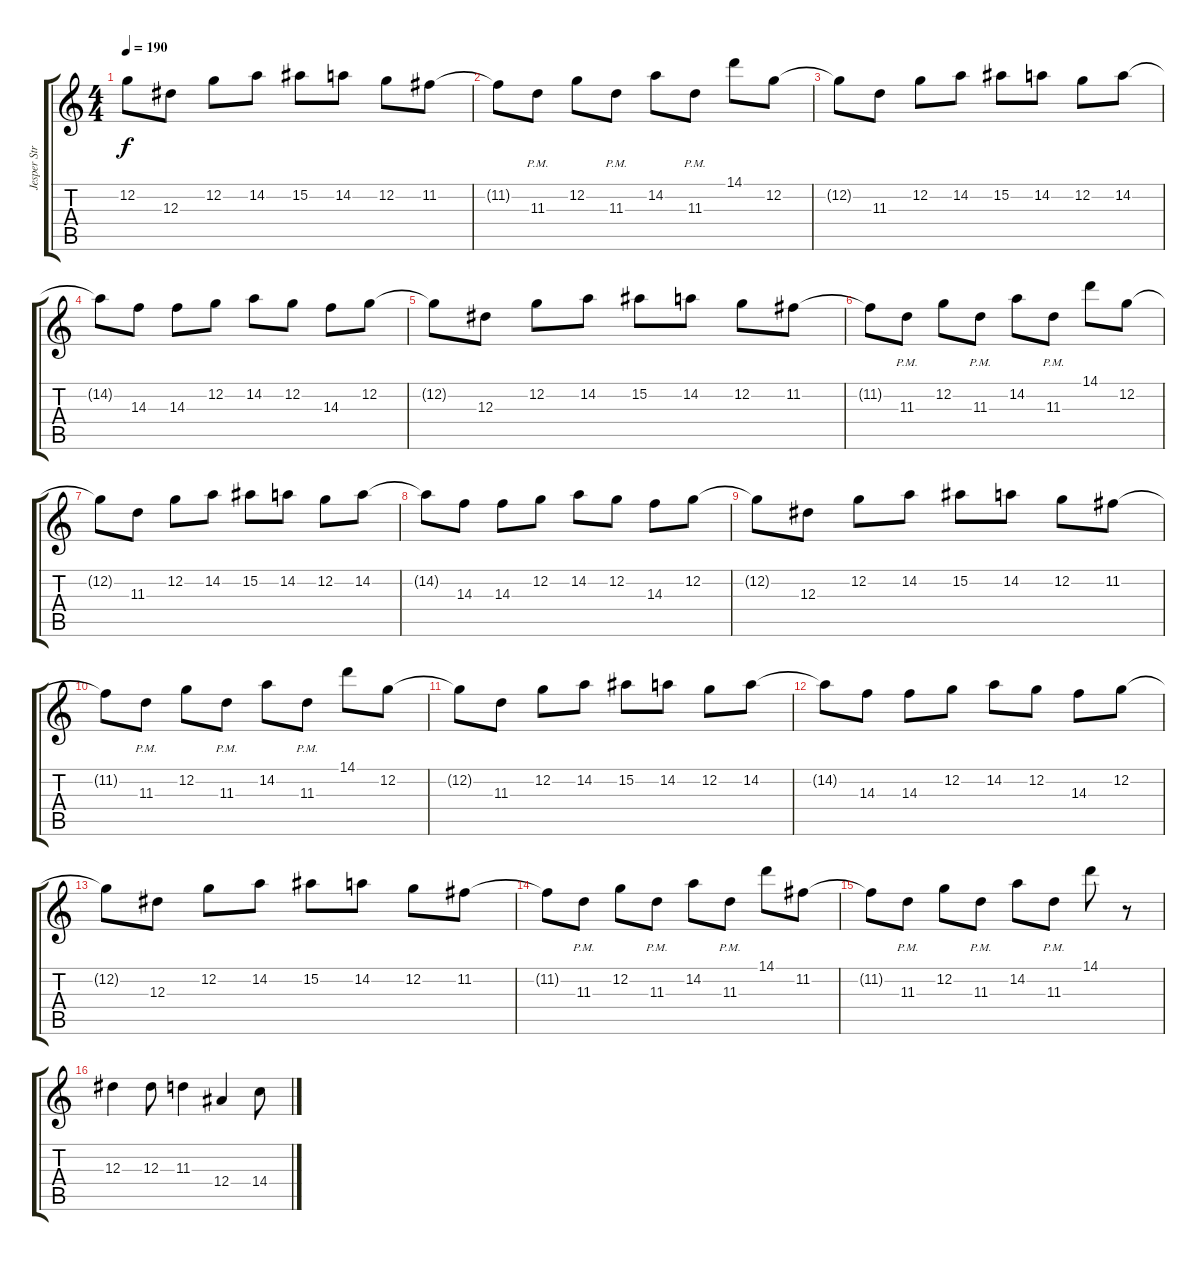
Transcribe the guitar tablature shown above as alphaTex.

\track ("Jesper Strömblad" "Jesper Str") {instrument distortionguitar}
\staff {score tabs}
\tuning (C4 G3 Eb3 Bb2 F2 C2) {hide}
\ts (4 4)
\tempo 190
\clef g2
\ks c
12.2{t}.8{dy f} 12.3.8 12.2.8 14.2.8 15.2.8 14.2.8 12.2.8 11.2.8 |
11.2{t}.8 11.3{pm}.8 12.2.8 11.3{pm}.8 14.2.8 11.3{pm}.8 14.1.8 12.2.8 |
12.2{t}.8 11.3.8 12.2.8 14.2.8 15.2.8 14.2.8 12.2.8 14.2.8 |
14.2{t}.8 14.3.8 14.3.8 12.2.8 14.2.8 12.2.8 14.3.8 12.2.8 |
12.2{t}.8 12.3.8 12.2.8 14.2.8 15.2.8 14.2.8 12.2.8 11.2.8 |
11.2{t}.8 11.3{pm}.8 12.2.8 11.3{pm}.8 14.2.8 11.3{pm}.8 14.1.8 12.2.8 |
12.2{t}.8 11.3.8 12.2.8 14.2.8 15.2.8 14.2.8 12.2.8 14.2.8 |
14.2{t}.8 14.3.8 14.3.8 12.2.8 14.2.8 12.2.8 14.3.8 12.2.8 |
12.2{t}.8 12.3.8 12.2.8 14.2.8 15.2.8 14.2.8 12.2.8 11.2.8 |
11.2{t}.8 11.3{pm}.8 12.2.8 11.3{pm}.8 14.2.8 11.3{pm}.8 14.1.8 12.2.8 |
12.2{t}.8 11.3.8 12.2.8 14.2.8 15.2.8 14.2.8 12.2.8 14.2.8 |
14.2{t}.8 14.3.8 14.3.8 12.2.8 14.2.8 12.2.8 14.3.8 12.2.8 |
12.2{t}.8 12.3.8 12.2.8 14.2.8 15.2.8 14.2.8 12.2.8 11.2.8 |
11.2{t}.8 11.3{pm}.8 12.2.8 11.3{pm}.8 14.2.8 11.3{pm}.8 14.1.8 11.2.8 |
11.2{t}.8 11.3{pm}.8 12.2.8 11.3{pm}.8 14.2.8 11.3{pm}.8 14.1.8 r.8 |
12.3.4 12.3.8 11.3.4 12.4.4 14.4.8
